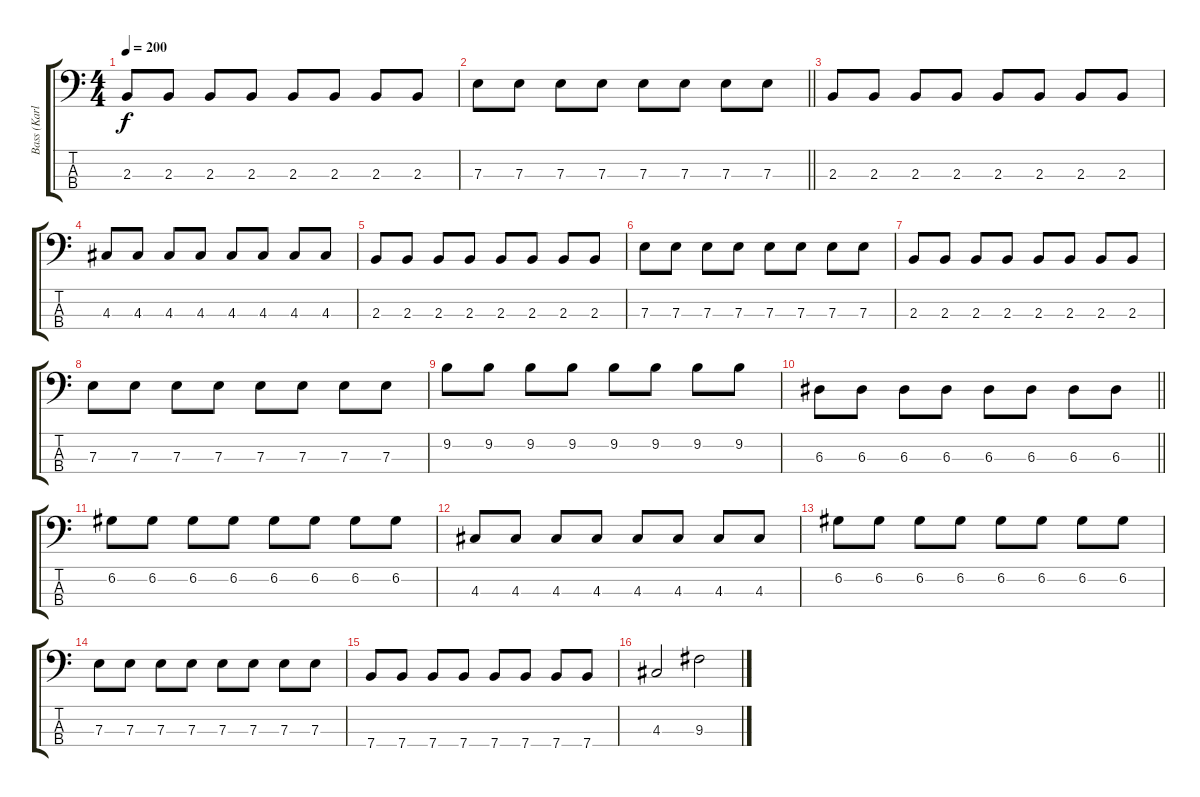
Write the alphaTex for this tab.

\track ("Bass (Karl Alvarez)" "Bass (Karl") {instrument electricbassfinger}
\staff {score tabs}
\tuning (G2 D2 A1 E1) {hide}
\ts (4 4)
\tempo 200
\clef f4
\ks c
2.3.8{dy f} 2.3.8 2.3.8 2.3.8 2.3.8 2.3.8 2.3.8 2.3.8 |
\barLineRight lightlight
7.3.8 7.3.8 7.3.8 7.3.8 7.3.8 7.3.8 7.3.8 7.3.8 |
2.3.8 2.3.8 2.3.8 2.3.8 2.3.8 2.3.8 2.3.8 2.3.8 |
4.3.8 4.3.8 4.3.8 4.3.8 4.3.8 4.3.8 4.3.8 4.3.8 |
2.3.8 2.3.8 2.3.8 2.3.8 2.3.8 2.3.8 2.3.8 2.3.8 |
7.3.8 7.3.8 7.3.8 7.3.8 7.3.8 7.3.8 7.3.8 7.3.8 |
2.3.8 2.3.8 2.3.8 2.3.8 2.3.8 2.3.8 2.3.8 2.3.8 |
7.3.8 7.3.8 7.3.8 7.3.8 7.3.8 7.3.8 7.3.8 7.3.8 |
9.2.8 9.2.8 9.2.8 9.2.8 9.2.8 9.2.8 9.2.8 9.2.8 |
\barLineRight lightlight
6.3.8 6.3.8 6.3.8 6.3.8 6.3.8 6.3.8 6.3.8 6.3.8 |
6.2.8 6.2.8 6.2.8 6.2.8 6.2.8 6.2.8 6.2.8 6.2.8 |
4.3.8 4.3.8 4.3.8 4.3.8 4.3.8 4.3.8 4.3.8 4.3.8 |
6.2.8 6.2.8 6.2.8 6.2.8 6.2.8 6.2.8 6.2.8 6.2.8 |
7.3.8 7.3.8 7.3.8 7.3.8 7.3.8 7.3.8 7.3.8 7.3.8 |
7.4.8 7.4.8 7.4.8 7.4.8 7.4.8 7.4.8 7.4.8 7.4.8 |
4.3.2 9.3.2
